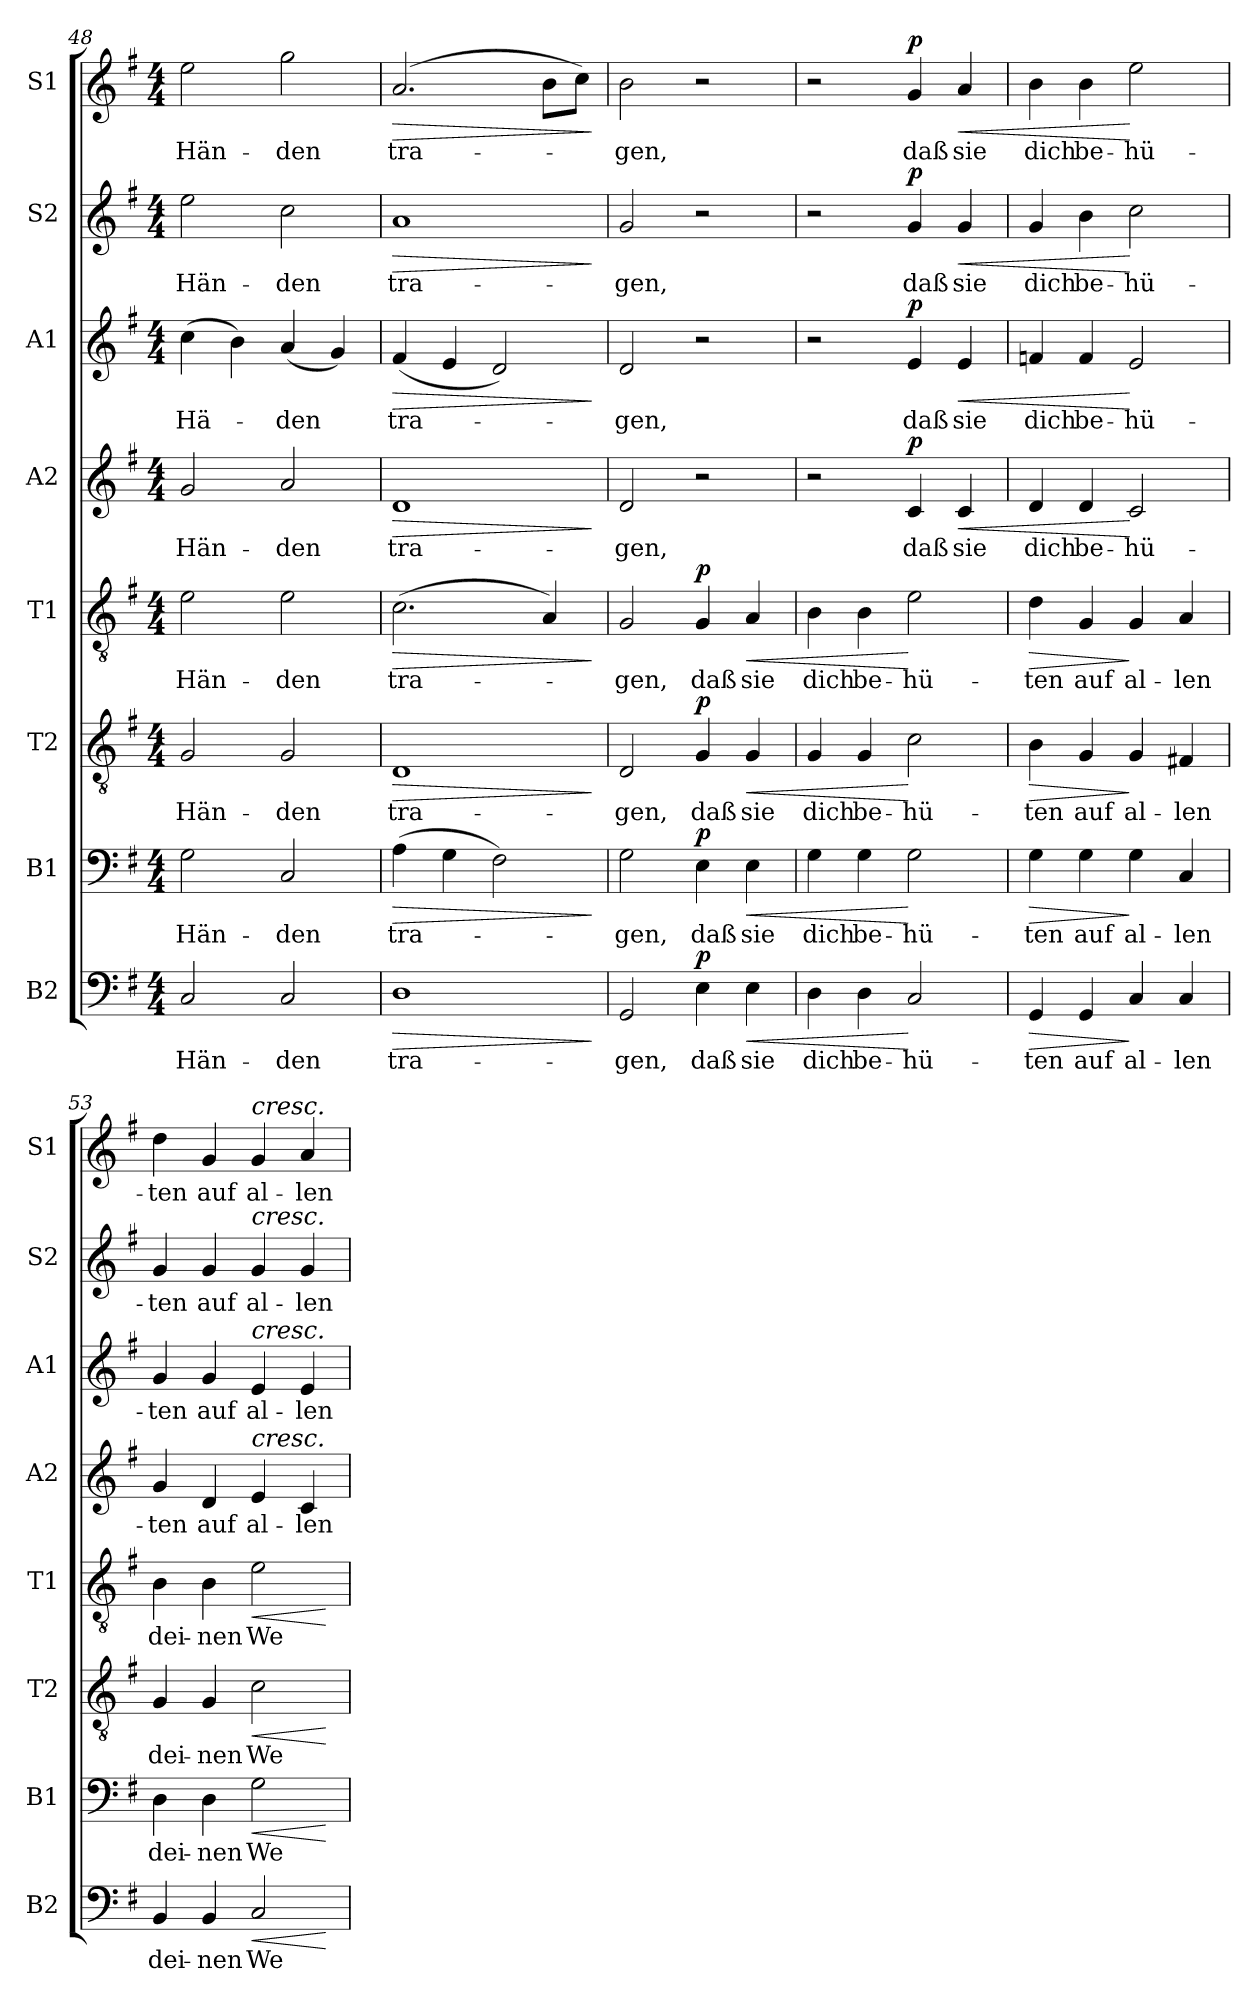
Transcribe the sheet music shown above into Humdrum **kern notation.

**kern	**text	**dynam	**kern	**text	**dynam	**kern	**text	**dynam	**kern	**text	**dynam	**kern	**text	**dynam	**kern	**text	**dynam	**kern	**text	**dynam	**kern	**text	**dynam
*part8	*part8	*part8	*part7	*part7	*part7	*part6	*part6	*part6	*part5	*part5	*part5	*part4	*part4	*part4	*part3	*part3	*part3	*part2	*part2	*part2	*part1	*part1	*part1
*staff8	*staff8	*staff8	*staff7	*staff7	*staff7	*staff6	*staff6	*staff6	*staff5	*staff5	*staff5	*staff4	*staff4	*staff4	*staff3	*staff3	*staff3	*staff2	*staff2	*staff2	*staff1	*staff1	*staff1
*I"B2	*	*	*I"B1	*	*	*I"T2	*	*	*I"T1	*	*	*I"A2	*	*	*I"A1	*	*	*I"S2	*	*	*I"S1	*	*
*I'B2	*	*	*I'B1	*	*	*I'T2	*	*	*I'T1	*	*	*I'A2	*	*	*I'A1	*	*	*I'S2	*	*	*I'S1	*	*
*clefF4	*	*	*clefF4	*	*	*clefGv2	*	*	*clefGv2	*	*	*clefG2	*	*	*clefG2	*	*	*clefG2	*	*	*clefG2	*	*
*k[f#]	*	*	*k[f#]	*	*	*k[f#]	*	*	*k[f#]	*	*	*k[f#]	*	*	*k[f#]	*	*	*k[f#]	*	*	*k[f#]	*	*
*M4/4	*	*	*M4/4	*	*	*M4/4	*	*	*M4/4	*	*	*M4/4	*	*	*M4/4	*	*	*M4/4	*	*	*M4/4	*	*
=48	=48	=48	=48	=48	=48	=48	=48	=48	=48	=48	=48	=48	=48	=48	=48	=48	=48	=48	=48	=48	=48	=48	=48
!	!LO:LY:b	!	!	!LO:LY:b	!	!	!LO:LY:b	!	!	!LO:LY:b	!	!	!LO:LY:b	!	!	!LO:LY:b	!	!	!LO:LY:b	!	!	!LO:LY:b	!
2C/	Hän-	.	2G\	Hän-	.	2G/	Hän-	.	2e\	Hän-	.	2g/	Hän-	.	(>4cc\	Hä-	.	2ee\	Hän-	.	2ee\	Hän-	.
.	.	.	.	.	.	.	.	.	.	.	.	.	.	.	4b\)	.	.	.	.	.	.	.	.
!	!LO:LY:b	!	!	!LO:LY:b	!	!	!LO:LY:b	!	!	!LO:LY:b	!	!	!LO:LY:b	!	!	!LO:LY:b	!	!	!LO:LY:b	!	!	!LO:LY:b	!
2C/	-den	.	2C/	-den	.	2G/	-den	.	2e\	-den	.	2a/	-den	.	(<4a/	-den	.	2cc\	-den	.	2gg\	-den	.
.	.	.	.	.	.	.	.	.	.	.	.	.	.	.	4g/)	.	.	.	.	.	.	.	.
=49	=49	=49	=49	=49	=49	=49	=49	=49	=49	=49	=49	=49	=49	=49	=49	=49	=49	=49	=49	=49	=49	=49	=49
!	!LO:LY:b	!LO:HP:b	!	!LO:LY:b	!LO:HP:b	!	!LO:LY:b	!LO:HP:b	!	!LO:LY:b	!LO:HP:b	!	!LO:LY:b	!LO:HP:b	!	!LO:LY:b	!LO:HP:b	!	!LO:LY:b	!LO:HP:b	!	!LO:LY:b	!LO:HP:b
1D	tra-	>	(>4A\	tra-	>	1D	tra-	>	(>2.c\	-tra-	>	1d	tra-	>	(<4f#/	tra-	>	1a	tra-	>	(>2.a/	tra-	>
.	.	.	4G\	.	.	.	.	.	.	.	.	.	.	.	4e/	.	.	.	.	.	.	.	.
.	.	.	2F#\)	.	.	.	.	.	.	.	.	.	.	.	2d/)	.	.	.	.	.	.	.	.
.	.	.	.	.	.	.	.	.	4A/)	.	.	.	.	.	.	.	.	.	.	.	8b\L	.	.
.	.	.	.	.	.	.	.	.	.	.	.	.	.	.	.	.	.	.	.	.	8cc\J)	.	.
.	.	]	.	.	]	.	.	]	.	.	]	.	.	]	.	.	]	.	.	]	.	.	]
=50	=50	=50	=50	=50	=50	=50	=50	=50	=50	=50	=50	=50	=50	=50	=50	=50	=50	=50	=50	=50	=50	=50	=50
!	!LO:LY:b	!	!	!LO:LY:b	!	!	!LO:LY:b	!	!	!LO:LY:b	!	!	!LO:LY:b	!	!	!LO:LY:b	!	!	!LO:LY:b	!	!	!LO:LY:b	!
2GG/	-gen,	.	2G\	-gen,	.	2D/	-gen,	.	2G/	-gen,	.	2d/	-gen,	.	2d/	-gen,	.	2g/	-gen,	.	2b\	-gen,	.
!	!LO:LY:b	!LO:DY:a	!	!LO:LY:b	!LO:DY:a	!	!LO:LY:b	!LO:DY:a	!	!LO:LY:b	!LO:DY:a	!	!	!	!	!	!	!	!	!	!	!	!
4E\	daß	p	4E\	daß	p	4G/	daß	p	4G/	daß	p	2r	.	.	2r	.	.	2r	.	.	2r	.	.
!	!LO:LY:b	!LO:HP:b	!	!LO:LY:b	!LO:HP:b	!	!LO:LY:b	!LO:HP:b	!	!LO:LY:b	!LO:HP:b	!	!	!	!	!	!	!	!	!	!	!	!
4E\	sie	<	4E\	sie	<	4G/	sie	<	4A/	sie	<	.	.	.	.	.	.	.	.	.	.	.	.
=51	=51	=51	=51	=51	=51	=51	=51	=51	=51	=51	=51	=51	=51	=51	=51	=51	=51	=51	=51	=51	=51	=51	=51
!	!LO:LY:b	!	!	!LO:LY:b	!	!	!LO:LY:b	!	!	!LO:LY:b	!	!	!	!	!	!	!	!	!	!	!	!	!
4D\	dich	.	4G\	dich	.	4G/	dich	.	4B\	dich	.	2r	.	.	2r	.	.	2r	.	.	2r	.	.
!	!LO:LY:b	!	!	!LO:LY:b	!	!	!LO:LY:b	!	!	!LO:LY:b	!	!	!	!	!	!	!	!	!	!	!	!	!
4D\	be-	.	4G\	be-	.	4G/	be-	.	4B\	be-	.	.	.	.	.	.	.	.	.	.	.	.	.
!	!LO:LY:b	!	!	!LO:LY:b	!	!	!LO:LY:b	!	!	!LO:LY:b	!	!	!LO:LY:b	!LO:DY:a	!	!LO:LY:b	!LO:DY:a	!	!LO:LY:b	!LO:DY:a	!	!LO:LY:b	!LO:DY:a
2C/	-hü-	[	2G\	-hü-	[	2c\	-hü-	[	2e\	-hü-	[	4c/	daß	p	4e/	daß	p	4g/	daß	p	4g/	daß	p
!	!	!	!	!	!	!	!	!	!	!	!	!	!LO:LY:b	!LO:HP:b	!	!LO:LY:b	!LO:HP:b	!	!LO:LY:b	!LO:HP:b	!	!LO:LY:b	!LO:HP:b
.	.	.	.	.	.	.	.	.	.	.	.	4c/	sie	<	4e/	sie	<	4g/	sie	<	4a/	sie	<
!!LO:PB:g=z
=52	=52	=52	=52	=52	=52	=52	=52	=52	=52	=52	=52	=52	=52	=52	=52	=52	=52	=52	=52	=52	=52	=52	=52
!	!LO:LY:b	!LO:HP:b	!	!LO:LY:b	!LO:HP:b	!	!LO:LY:b	!LO:HP:b	!	!LO:LY:b	!LO:HP:b	!	!LO:LY:b	!	!	!LO:LY:b	!	!	!LO:LY:b	!	!	!LO:LY:b	!
4GG/	-ten	>	4G\	-ten	>	4B\	-ten	>	4d\	-ten	>	4d/	dich	.	4fn/	dich	.	4g/	dich	.	4b\	dich	.
!	!LO:LY:b	!	!	!LO:LY:b	!	!	!LO:LY:b	!	!	!LO:LY:b	!	!	!LO:LY:b	!	!	!LO:LY:b	!	!	!LO:LY:b	!	!	!LO:LY:b	!
4GG/	auf	.	4G\	auf	.	4G/	auf	.	4G/	auf	.	4d/	be-	.	4f/	be-	.	4b\	be-	.	4b\	be-	.
!	!LO:LY:b	!	!	!LO:LY:b	!	!	!LO:LY:b	!	!	!LO:LY:b	!	!	!LO:LY:b	!	!	!LO:LY:b	!	!	!LO:LY:b	!	!	!LO:LY:b	!
4C/	al-	]	4G\	al-	]	4G/	al-	]	4G/	al-	]	2c/	-hü-	[	2e/	-hü-	[	2cc\	-hü-	[	2ee\	-hü-	[
!	!LO:LY:b	!	!	!LO:LY:b	!	!	!LO:LY:b	!	!	!LO:LY:b	!	!	!	!	!	!	!	!	!	!	!	!	!
4C/	-len	.	4C/	-len	.	4F#X/	-len	.	4A/	-len	.	.	.	.	.	.	.	.	.	.	.	.	.
=53	=53	=53	=53	=53	=53	=53	=53	=53	=53	=53	=53	=53	=53	=53	=53	=53	=53	=53	=53	=53	=53	=53	=53
!	!LO:LY:b	!	!	!LO:LY:b	!	!	!LO:LY:b	!	!	!LO:LY:b	!	!	!LO:LY:b	!	!	!LO:LY:b	!	!	!LO:LY:b	!	!	!LO:LY:b	!
4BB/	dei-	.	4D\	dei-	.	4G/	dei-	.	4B\	dei-	.	4g/	-ten	.	4g/	-ten	.	4g/	-ten	.	4dd\	-ten	.
!	!LO:LY:b	!	!	!LO:LY:b	!	!	!LO:LY:b	!	!	!LO:LY:b	!	!	!LO:LY:b	!	!	!LO:LY:b	!	!	!LO:LY:b	!	!	!LO:LY:b	!
4BB/	-nen	.	4D\	-nen	.	4G/	-nen	.	4B\	-nen	.	4d/	auf	.	4g/	auf	.	4g/	auf	.	4g/	auf	.
!	!	!	!	!	!	!	!	!	!	!	!	!	!	!	!	!	!	!	!	!	!LO:TX:a:i:t=cresc.	!	!
!	!	!	!	!	!	!	!	!	!	!	!	!	!	!	!	!	!	!LO:TX:a:i:t=cresc.	!	!	!	!	!
!	!	!	!	!	!	!	!	!	!	!	!	!	!	!	!LO:TX:a:i:t=cresc.	!	!	!	!	!	!	!	!
!	!	!	!	!	!	!	!	!	!	!	!	!LO:TX:a:i:t=cresc.	!	!	!	!	!	!	!	!	!	!	!
!	!LO:LY:b	!LO:HP:b	!	!LO:LY:b	!LO:HP:b	!	!LO:LY:b	!LO:HP:b	!	!LO:LY:b	!LO:HP:b	!	!LO:LY:b	!	!	!LO:LY:b	!	!	!LO:LY:b	!	!	!LO:LY:b	!
2C/	We-	<	2G\	We-	<	2c\	We-	<	2e\	We-	<	4e/	al-	.	4e/	al-	.	4g/	al-	.	4g/	al-	.
!	!	!	!	!	!	!	!	!	!	!	!	!	!LO:LY:b	!	!	!LO:LY:b	!	!	!LO:LY:b	!	!	!LO:LY:b	!
.	.	.	.	.	.	.	.	.	.	.	.	4c/	-len	.	4e/	-len	.	4g/	-len	.	4a/	-len	.
.	.	[	.	.	[	.	.	[	.	.	[	.	.	.	.	.	.	.	.	.	.	.	.
=	=	=	=	=	=	=	=	=	=	=	=	=	=	=	=	=	=	=	=	=	=	=	=
*-	*-	*-	*-	*-	*-	*-	*-	*-	*-	*-	*-	*-	*-	*-	*-	*-	*-	*-	*-	*-	*-	*-	*-
